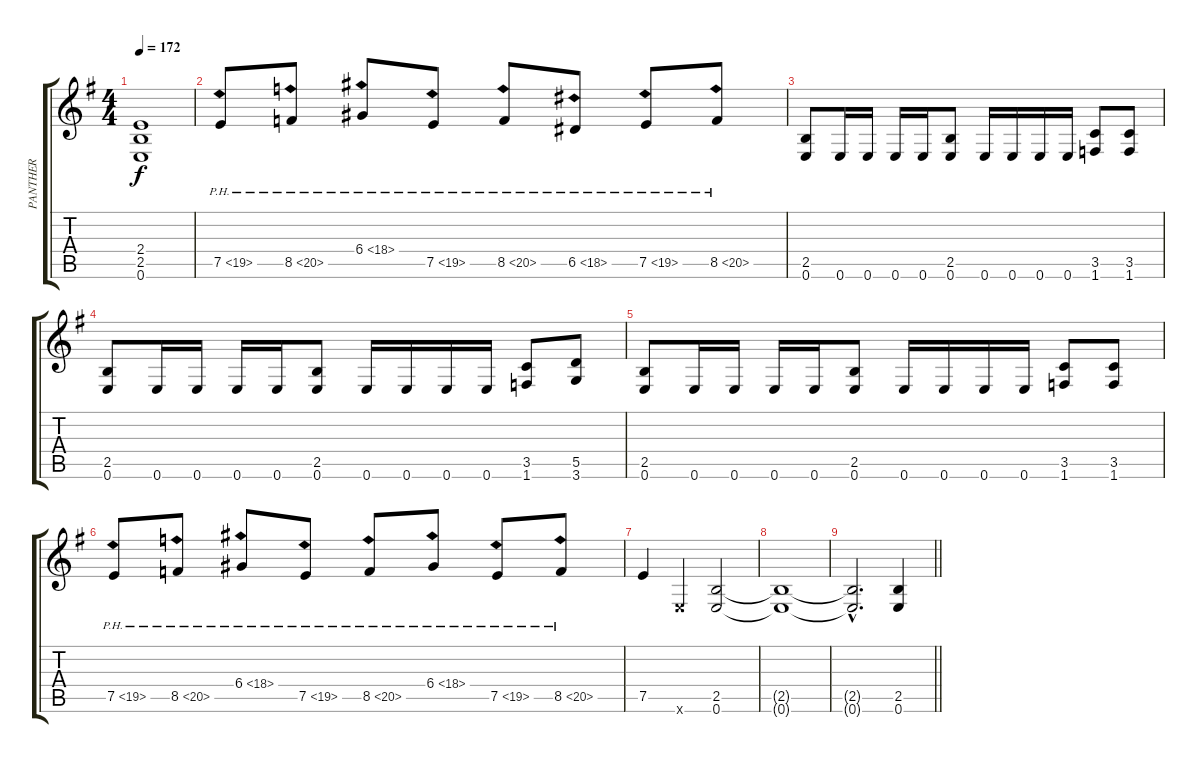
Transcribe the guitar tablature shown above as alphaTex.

\track ("PANTHER" "PANTHER") {instrument overdrivenguitar}
\staff {score tabs}
\tuning (E4 B3 G3 D3 A2 E2) {hide}
\ts (4 4)
\tempo 172
\clef g2
\ks g
(2.4 2.5 0.6).1{dy f} |
7.5{ph 12}.8 8.5{ph 12}.8 6.4{ph 12}.8 7.5{ph 12}.8 8.5{ph 12}.8 6.5{ph 12}.8 7.5{ph 12}.8 8.5{ph 12}.8 |
(2.5 0.6).8 0.6.16 0.6.16 0.6.16 0.6.16 (2.5 0.6).8 0.6.16 0.6.16 0.6.16 0.6.16 (3.5 1.6).8 (3.5 1.6).8 |
(2.5 0.6).8 0.6.16 0.6.16 0.6.16 0.6.16 (2.5 0.6).8 0.6.16 0.6.16 0.6.16 0.6.16 (3.5 1.6).8 (5.5 3.6).8 |
(2.5 0.6).8 0.6.16 0.6.16 0.6.16 0.6.16 (2.5 0.6).8 0.6.16 0.6.16 0.6.16 0.6.16 (3.5 1.6).8 (3.5 1.6).8 |
7.5{ph 12}.8 8.5{ph 12}.8 6.4{ph 12}.8 7.5{ph 12}.8 8.5{ph 12}.8 6.4{ph 12}.8 7.5{ph 12}.8 8.5{ph 12}.8 |
7.5.4 0.6{x}.4 (2.5 0.6).2 |
(2.5{t} 0.6{t}).1 |
\barLineRight lightlight
(2.5{hac t} 0.6{hac t}).2{d} (2.5 0.6).4
